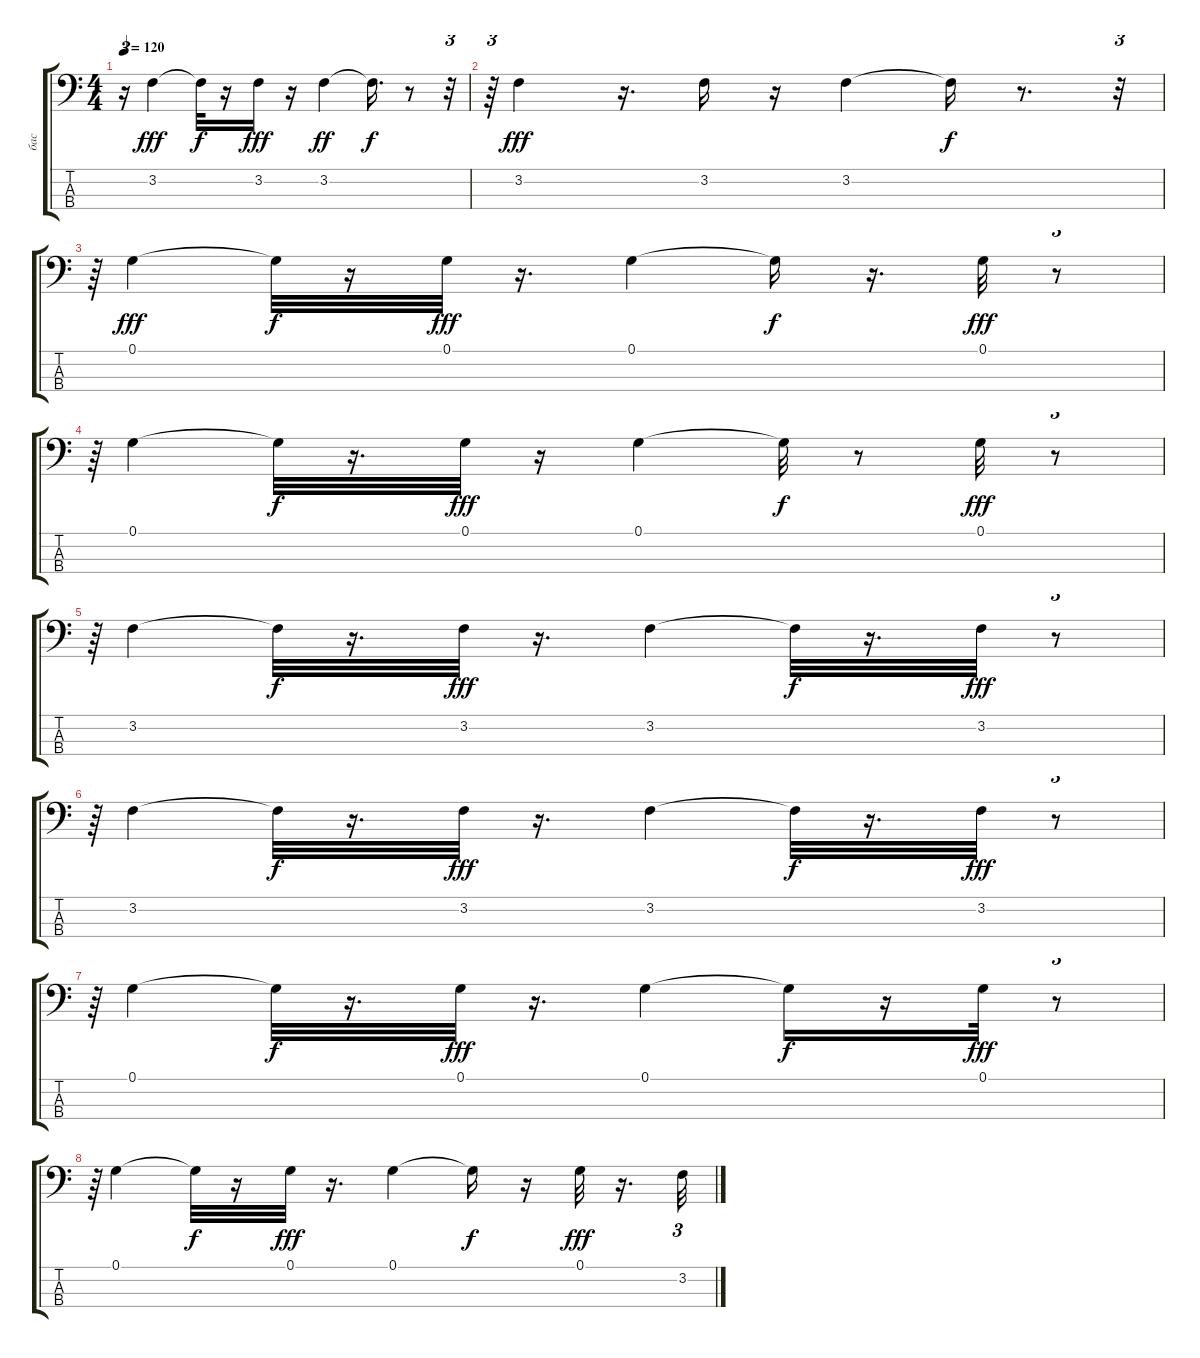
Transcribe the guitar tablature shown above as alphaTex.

\track ("бас" "бас") {instrument acousticbass}
\staff {score tabs}
\tuning (G2 D2 A1 E1) {hide}
\ts (4 4)
\tempo 120
\clef f4
\ks c
r.16{tu (3 2) dy fff} 3.2.4 3.2{t}.32{dy f} r.16 3.2.16{dy fff} r.16 3.2.4{dy ff} 3.2{t}.16{d dy f} r.8 r.32{tu (3 2)} |
r.64{tu (3 2)} 3.2.4{dy fff} r.16{d} 3.2.16 r.16 3.2.4 3.2{t}.16{dy f} r.8{d} r.32{tu (3 2)} |
r.64{tu (3 2)} 0.1.4{dy fff} 0.1{t}.32{dy f} r.16 0.1.32{dy fff} r.16{d} 0.1.4 0.1{t}.16{dy f} r.16{d} 0.1.32{dy fff} r.8{tu (3 2)} |
r.64{tu (3 2)} 0.1.4 0.1{t}.32{dy f} r.16{d} 0.1.32{dy fff} r.16 0.1.4 0.1{t}.32{dy f} r.8 0.1.32{dy fff} r.8{tu (3 2)} |
r.64{tu (3 2)} 3.2.4 3.2{t}.32{dy f} r.16{d} 3.2.32{dy fff} r.16{d} 3.2.4 3.2{t}.32{dy f} r.16{d} 3.2.32{dy fff} r.8{tu (3 2)} |
r.64{tu (3 2)} 3.2.4 3.2{t}.32{dy f} r.16{d} 3.2.32{dy fff} r.16{d} 3.2.4 3.2{t}.32{dy f} r.16{d} 3.2.32{dy fff} r.8{tu (3 2)} |
r.64{tu (3 2)} 0.1.4 0.1{t}.32{dy f} r.16{d} 0.1.32{dy fff} r.16{d} 0.1.4 0.1{t}.16{dy f} r.16 0.1.32{dy fff} r.8{tu (3 2)} |
r.64{tu (3 2)} 0.1.4 0.1{t}.32{dy f} r.16 0.1.32{dy fff} r.16{d} 0.1.4 0.1{t}.16{dy f} r.16 0.1.32{dy fff} r.16{d} 3.2.32{tu (3 2)}
